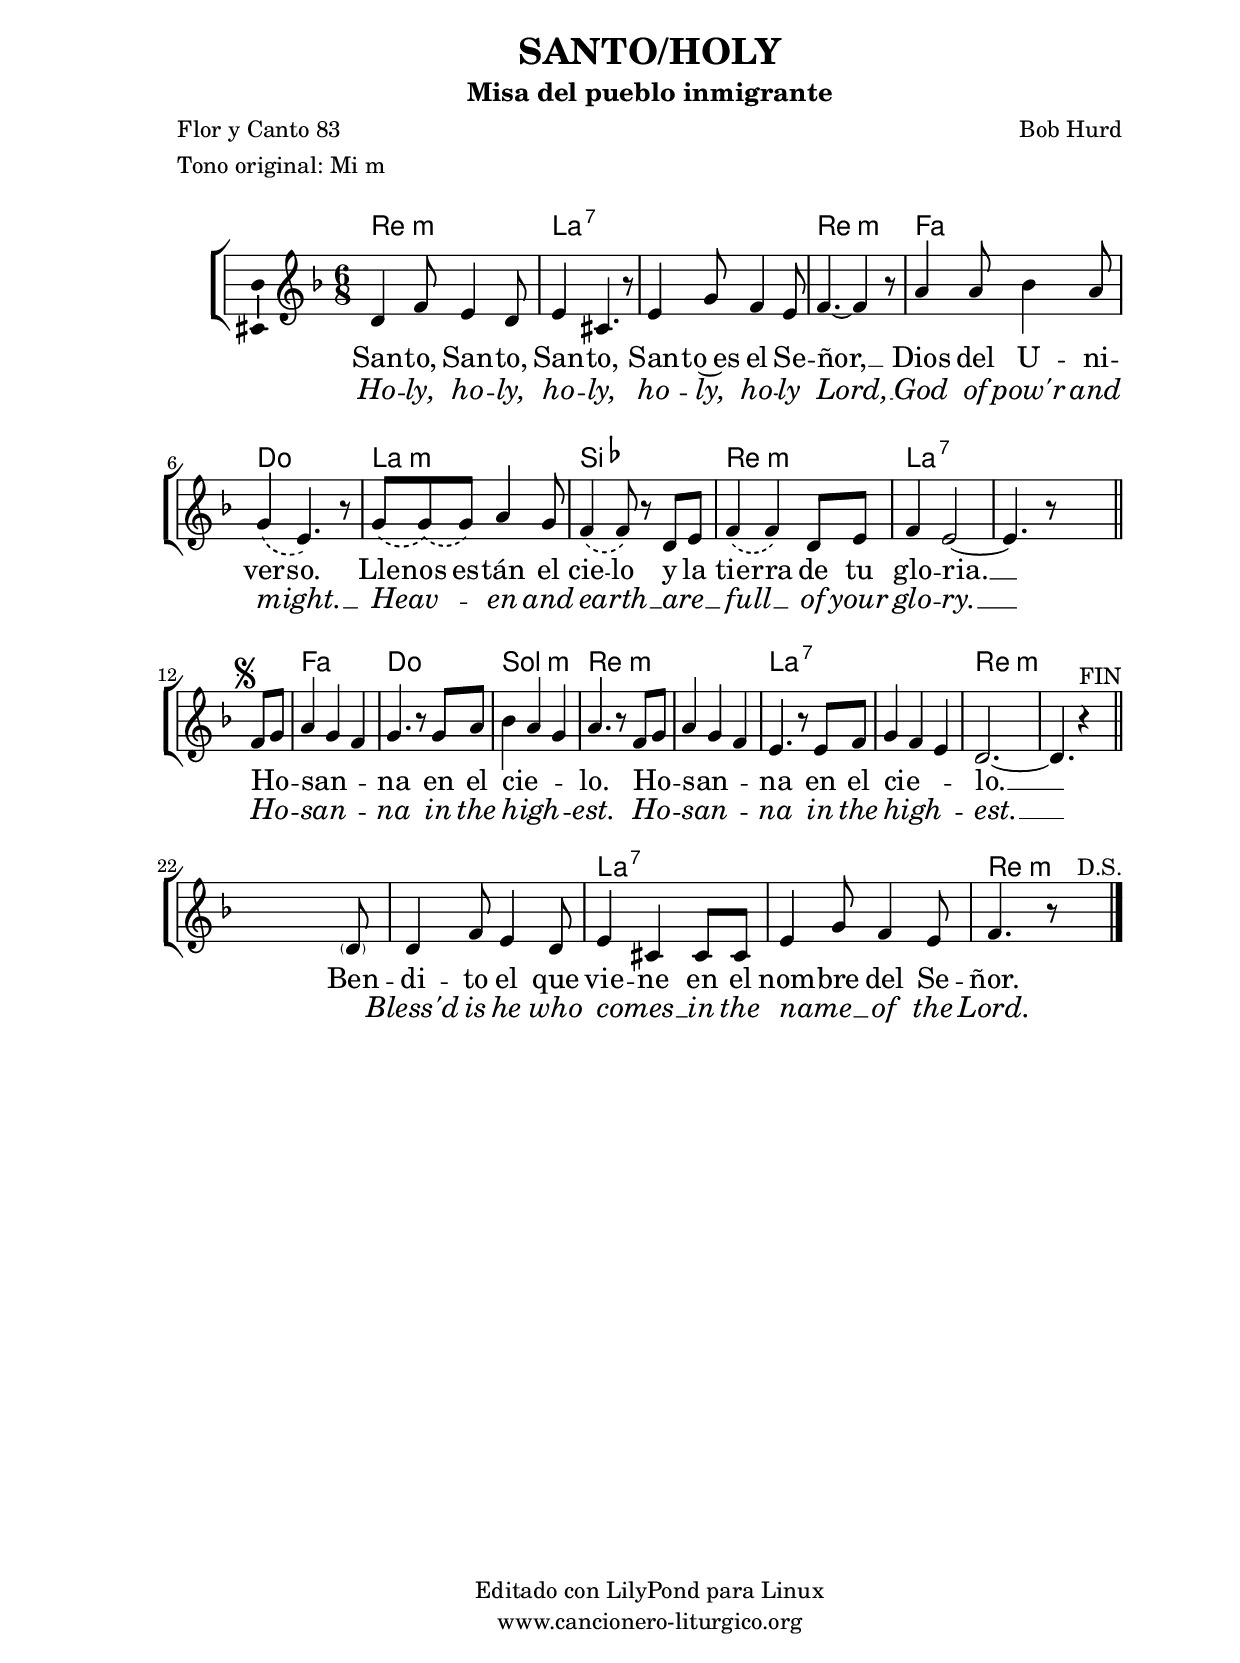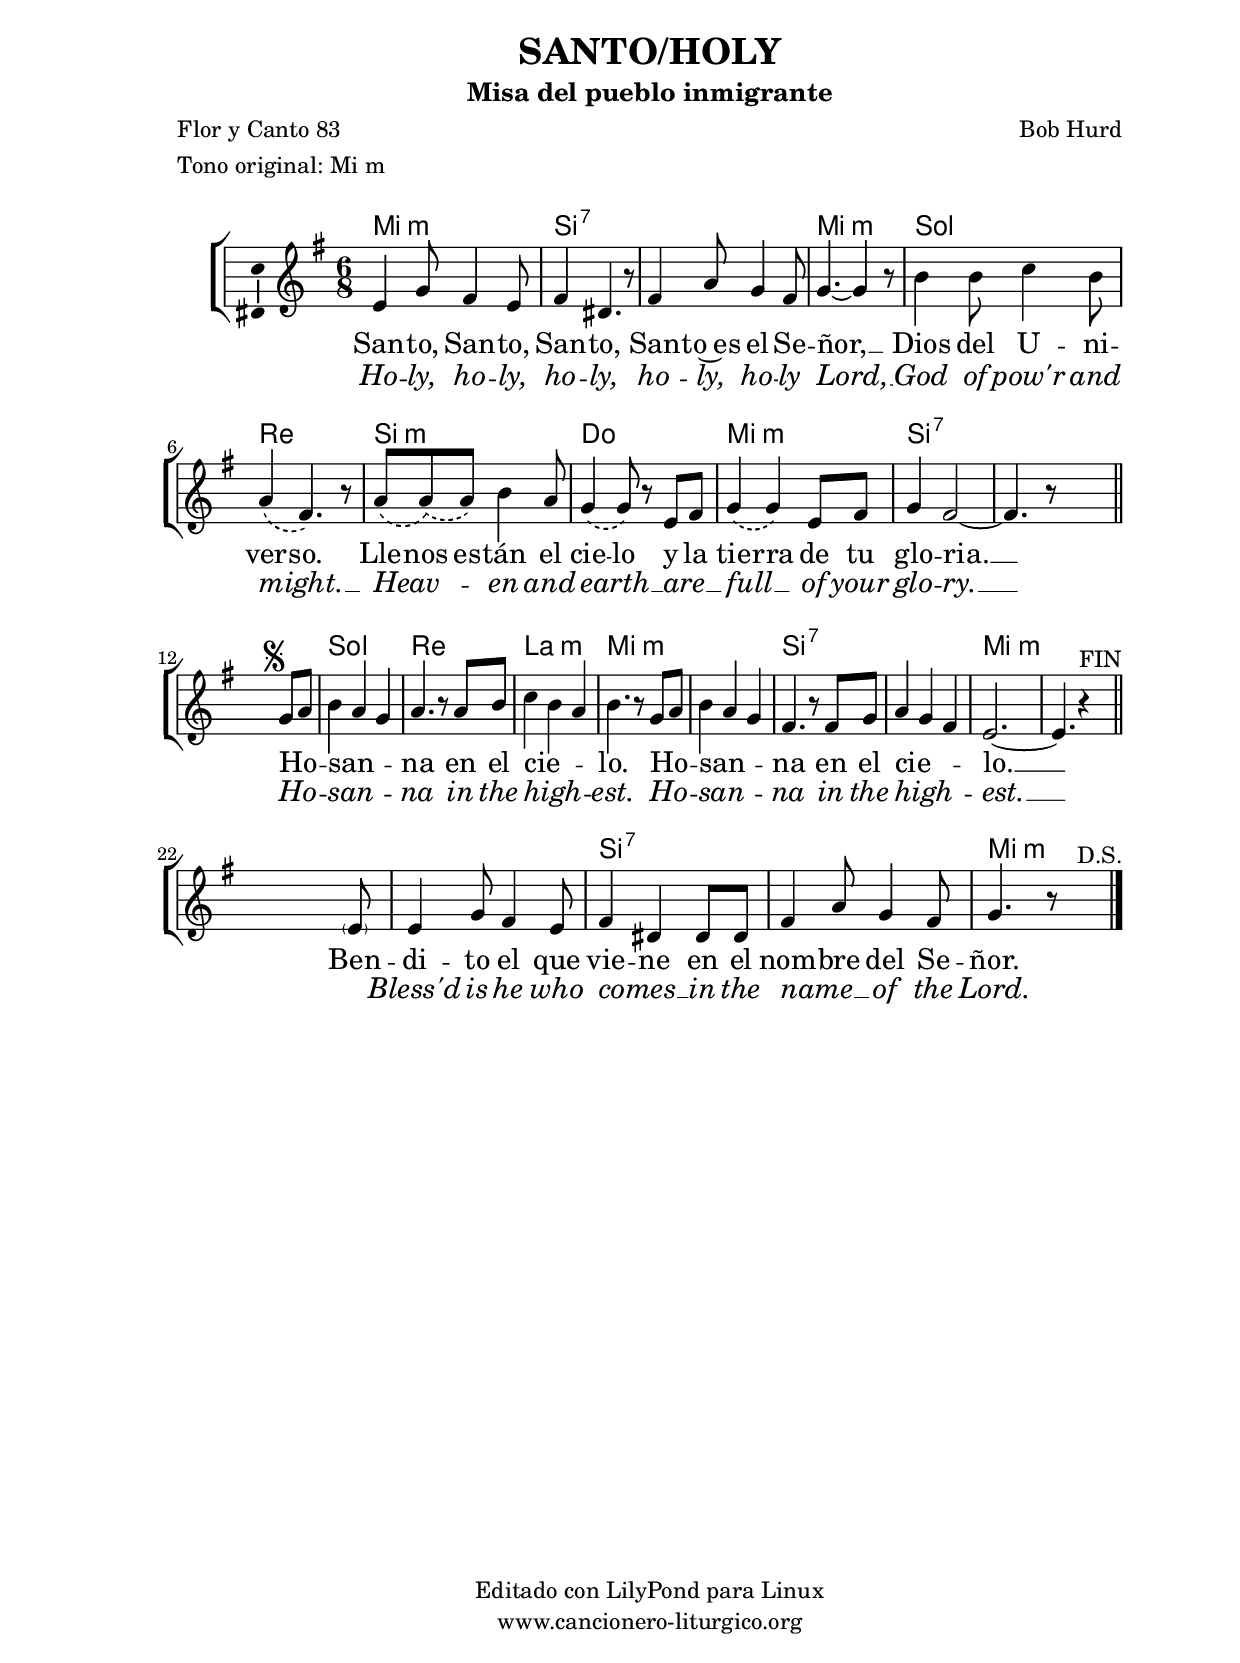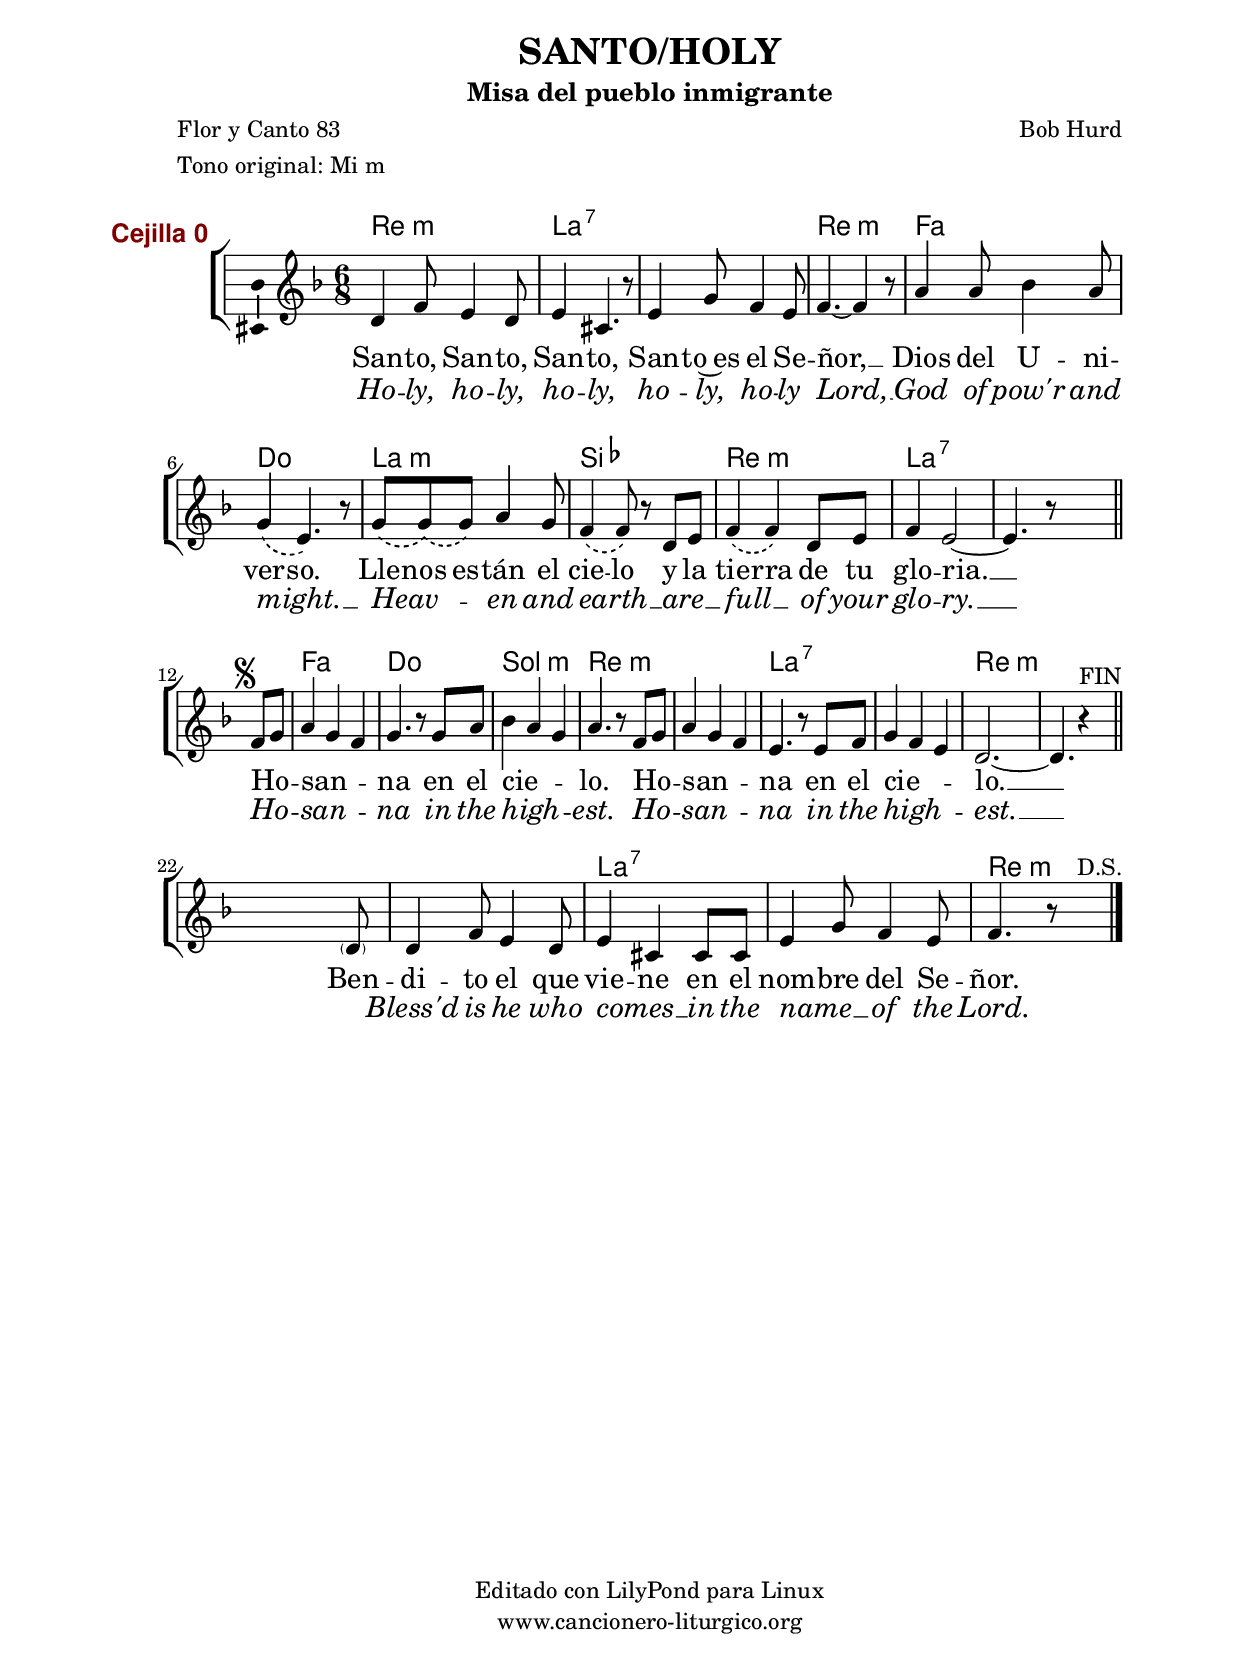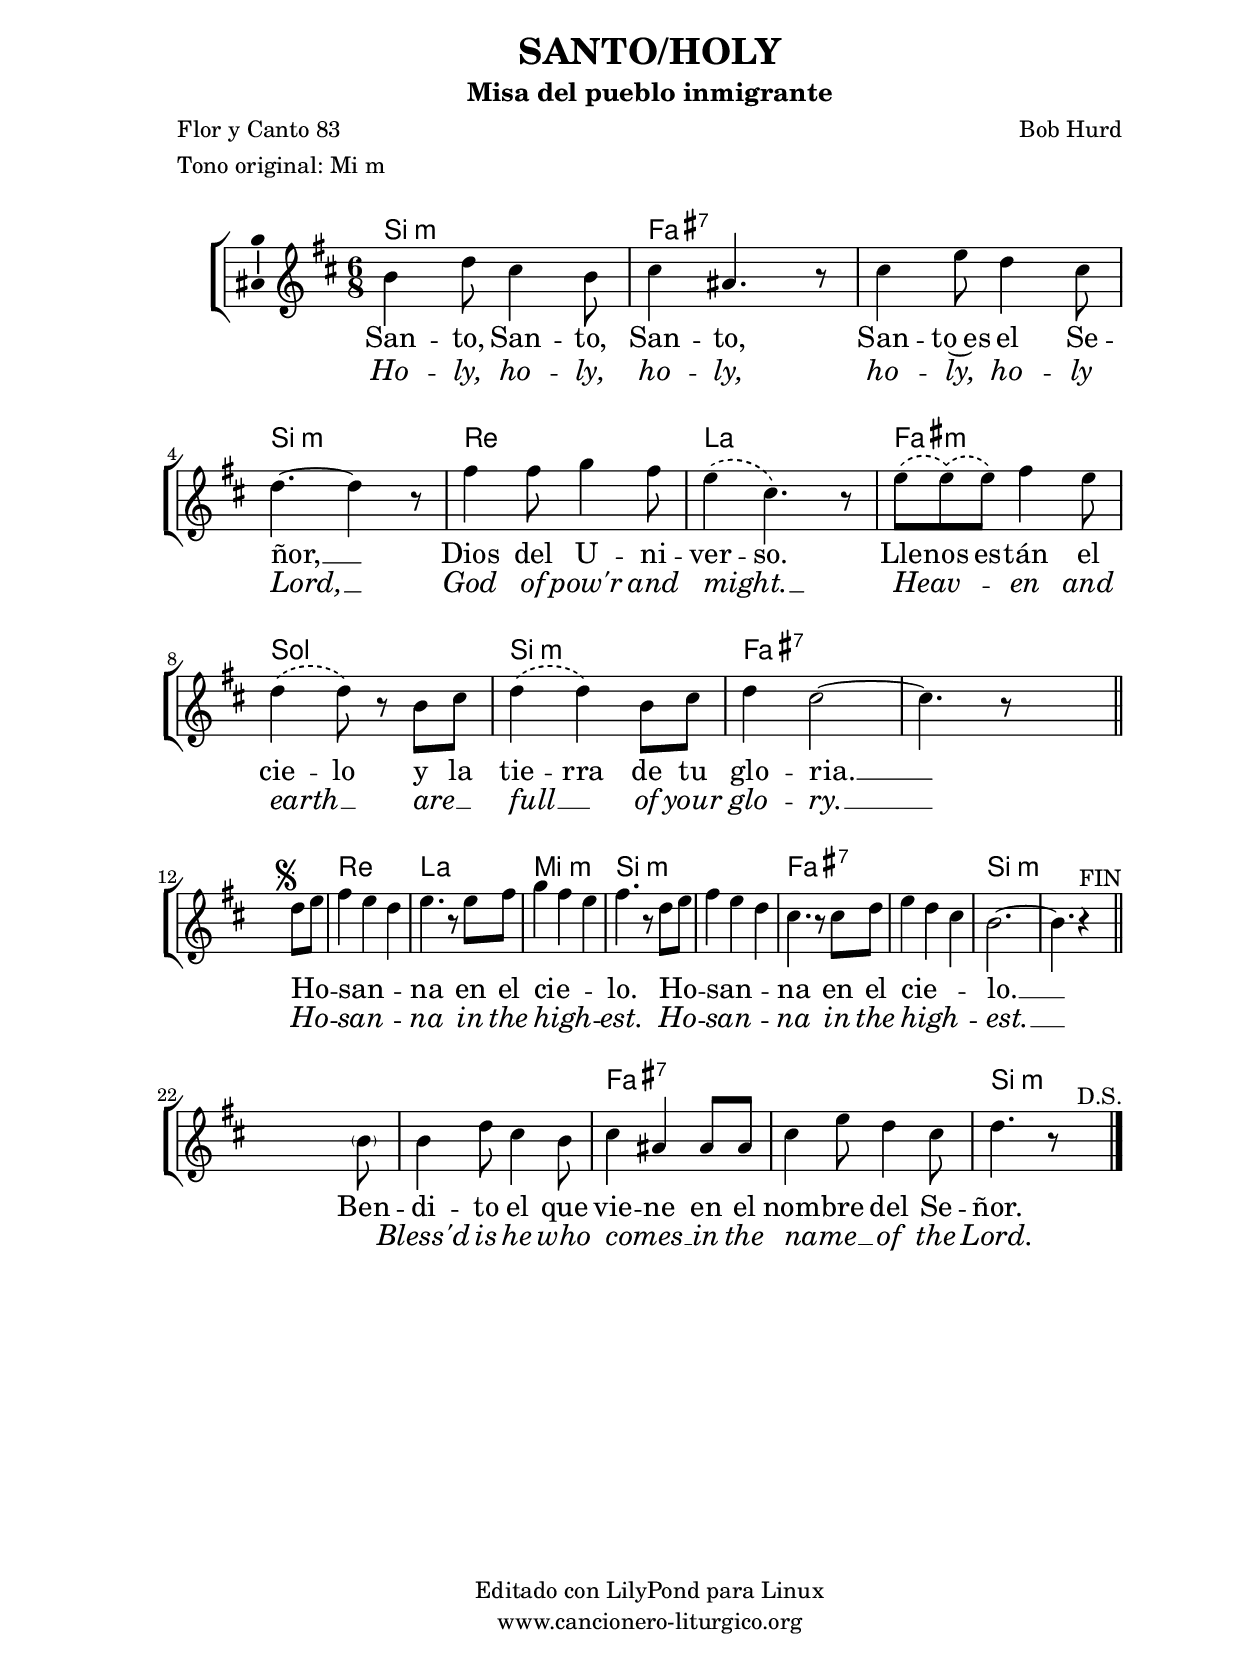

italicas=\override LyricText #'font-shape = #'italic

%versión de lilypond para la que se ha escrito esta partitura:
\version "2.16.0"

	%Tamaño papel
	#(set-default-paper-size "a4")
	%Tamaño partitura
	#(set-global-staff-size 20)
	%No responde al pulsar sobre una nota
	#(ly:set-option 'point-and-click #f)

%parámetros del encabezamiento:
\header {
	title = "SANTO/HOLY"
	subtitle = "Misa del pueblo inmigrante"
	composer = "Bob Hurd"
	poet = "Flor y Canto 83"
	meter = "Tono original: Mi m"
	arranger = ""
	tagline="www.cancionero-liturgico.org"
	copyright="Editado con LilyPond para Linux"
	tiempo = ""
	usos = "Sanctus"
	letra = ""
	}

%parámetros asociados al papel:
\paper  {
	oddHeaderMarkup = \markup {\fill-line { \on-the-fly #not-first-page \fromproperty #'header:title \on-the-fly #not-first-page \fromproperty #'header:composer }}
	evenHeaderMarkup = \markup {\fill-line { \fromproperty #'header:composer \fromproperty #'header:title }}
	#(set-paper-size "a4")
	print-page-number = ##f
	first-page-number = 1
	print-first-page-number = ##f
%	head-separation = 3.0 \cm
	top-margin = 2.0 \cm
	bottom-margin = 0.5\cm
%%%	bottom-margin = -2.0\cm
	left-margin = 3.0 \cm
	line-width = 16.0 \cm 
	indent = 8\mm
	interscoreline = 2.\mm
	between-system-space = 15\mm
%	para que las partituras no llenen la hoja:
	ragged-bottom = ##t
%	idem para la última hoja:
	ragged-last-bottom = ##f
%	para que las partituras llenen el ancho del papel:
	ragged-last = ##f
	after-title-space = 2.5 \cm
%page-count=1
%system-count=5

	%Flexible Vertical Spacing
%	markup-markup-spacing =
%	#'((basic-distance . 15) (minimum-distance . 15) (padding . 3))
	markup-system-spacing =
	#'((basic-distance . 15) (minimum-distance . 15) (padding . 3))
	system-system-spacing =
	#'((basic-distance . 15) (minimum-distance . 15) (padding . 3))
	score-system-spacing =
	#'((basic-distance . 15) (minimum-distance . 15) (padding . 5))
%	top-system-spacing = % header
%	#'((basic-distance . 8) (minimum-distance . 0) (padding . 0))
%	top-markup-spacing =
%	#'((basic-distance . 20) (minimum-distance . 20) (padding . 0))
	last-bottom-spacing = % footer
	#'((basic-distance . 5) (minimum-distance . 5) (padding . 0))
%	score-markup-spacing =
%	#'((basic-distance . 16) (minimum-distance . 13) (padding . 0))

	}


%parámetros que afectan a toda la partitura:
global =  {
	%clave de sol (G):
	\clef G
	%armadura:
	\transpose e d
	\key e \minor
	\tempo 4.=68
	\set Score.tempoHideNote = ##t
	}


acordes = {
	\italianChords
	\chordmode {
	\transpose e d
{
e2.:m b:7 b:7 e:m g d b:m c e:m b:7 b:7
s2.
g d a:m e:m e:m b:7 b:7 e:m e:m
s2.
e2.:m b:7 b:7 e:m
	}
	}
}

melodia = {
	\transpose e d
	\relative c'{
	\time 6/8

\phrasingSlurDashed

e4 g8 fis4 e8
fis4 dis4. r8
fis4 a8 g4 fis8
g4.~g4 r8
b4 b8 c4 b8
a4 \(fis4.\) r8
a8 \(a\)\(a\) b4 a8
g4\(g8\) r8 e8 fis
g4 \(g\) e8 fis
g4 fis2~
fis4. r8 s4
\bar "||"
\break

%\mark \markup { \musicglyph #"scripts.segno" }
s4. s8^\segno g8 a
b4 a g
a4. r8 a8 b
c4 b a
b4. r8 g8 a
b4 a g
fis4. r8 fis8 g
a4 g fis
e2.~
e4. r4^"FIN" s8
\bar "||"
\break

s4. s4 \parenthesize e8
e4 g8 fis4 e8
fis4 dis dis8 dis
fis4 a8 g4 fis8
g4. r8 s4^"D.S."

	\bar "|."
	}
}


texto = \lyricmode {
San -- to, San -- to, San -- to,
San -- to~es el Se -- ñor, __
Dios del U -- ni -- ver -- so.
Lle -- nos es -- tán el cie -- lo y la tie -- rra
de tu glo -- ria. __
Ho -- _ san -- _ _ na en el cie -- _ _ lo.
Ho -- _ san -- _ _ na en el cie -- _ _ lo. __
Ben -- di -- to el que vie -- ne
en el nom -- bre del Se -- ñor.
	}

textodos = \lyricmode {
\italicas
Ho -- ly, ho -- ly, ho -- ly,
ho -- ly, ho -- ly Lord, __
God of pow'r and might. __ _
Heav -- _ _ en and earth __ _ are __ _ full __ _ of your glo -- ry. __
Ho -- _ san -- _ _ na in the high -- _ _ est.
Ho -- _ san -- _ _ na in the high -- _ _ est. __
"  " Bless'd is he who comes __ _
in the name __ _ of the Lord.
	}


acordesStaff = \context ChordNames = acordesStaff <<
	\set chordChanges = ##t
	\acordes
	>>


%%%%%%%%%%%%%%%%%%%%%%%%%%%%%%%%%%% CEJILLA %%%%%%%%%%%%%%%%%%%%%%%%%%%%%%%%%%%
acordescejilla = {
%%%	\override ChordNames.ChordName #'font-size = #-1
%%%	\override ChordNames.ChordName #'font-series = #'bold
	\transpose c c {
		\acordes
		}
	}

acordescejillaStaff = \context ChordNames = acordescejillaStaff <<
	\set Staff.instrumentName = \markup \with-color #darkred \larger \bold \sans "Cejilla 0"
	\set chordChanges = ##t
	\acordescejilla
	>>
%%%%%%%%%%%%%%%%%%%%%%%%%%%%%%%%%%% CEJILLA %%%%%%%%%%%%%%%%%%%%%%%%%%%%%%%%%%%


vozStaff = \context Voice = vozStaff
\with {\consists "Ambitus_engraver"}
<<
	\set Staff.midiInstrument = #"electric guitar (jazz)"
	\set Staff.midiMinimumVolume = #0.7
	\set Staff.midiMaximumVolume = #0.9
	\global
	\melodia
	>>

textoStaff = \context Lyrics = textoStaff <<
	\lyricsto vozStaff \texto
	>>

textodosStaff = \context Lyrics = textodosStaff <<
	\lyricsto vozStaff \textodos
	>>

\book {
	\score {
		\context ChoirStaff {
			\override StaffGroup.SystemStartBracket #'collapse-height = #1
			\override Score.SystemStartBar #'collapse-height = #1
			<<
			\acordesStaff
			\vozStaff
			\textoStaff
			\textodosStaff
			>>
			}
		\layout {
	    		\context {
				\Lyrics
				\override LyricText #'font-size = #2
				}
	   		 \context {
				\Score
				\override StaffSymbol #'staff-space = #(magstep +3)
				}
			}
		}
	\score {
		\unfoldRepeats
		\context ChoirStaff {
			<<
			\acordesStaff
			\vozStaff
			>>
			}
		\midi {
	  		\context {
	  			\Score
				tempoWholesPerMinute = #(ly:make-moment 70 4)
				}
			}
		}
	}


%Partitura para guitarra
#(define output-suffix "G")
\book {
	\score {
		\context ChoirStaff {
			\override StaffGroup.SystemStartBracket #'collapse-height = #1
			\override Score.SystemStartBar #'collapse-height = #1
			<<
			\acordescejillaStaff
			\vozStaff
			\textoStaff
			\textodosStaff
			>>
			}
		\layout {
%%%%%%%%%%%%%%%%%%%%%%%%%%%%%%%%%%% CEJILLA %%%%%%%%%%%%%%%%%%%%%%%%%%%%%%%%%%%
			\context {
				\ChordNames \consists Instrument_name_engraver
				}
%%%%%%%%%%%%%%%%%%%%%%%%%%%%%%%%%%% CEJILLA %%%%%%%%%%%%%%%%%%%%%%%%%%%%%%%%%%%
	    		\context {
				\Lyrics
				\override LyricText #'font-size = #2
				}
	   		 \context {
				\Score
				\override StaffSymbol #'staff-space = #(magstep +3)
				}
			}
		}
	}


#(define output-suffix "C")
\book {
	\score {
		\context ChoirStaff {
			\override StaffGroup.SystemStartBracket #'collapse-height = #1
			\override Score.SystemStartBar #'collapse-height = #1
\transpose c d
			<<
			\acordesStaff
			\vozStaff
			\textoStaff
			\textodosStaff
			>>
			}
		\layout {
	    		\context {
				\Lyrics
				\override LyricText #'font-size = #2
				}
	   		 \context {
				\Score
				\override StaffSymbol #'staff-space = #(magstep +3)
				}
			}
		}
	}


#(define output-suffix "S")
\book {
	\score {
		\context ChoirStaff {
			\override StaffGroup.SystemStartBracket #'collapse-height = #1
			\override Score.SystemStartBar #'collapse-height = #1
\transpose c a
			<<
			\acordesStaff
			\vozStaff
			\textoStaff
			\textodosStaff
			>>
			}
		\layout {
	    		\context {
				\Lyrics
				\override LyricText #'font-size = #2
				}
	   		 \context {
				\Score
				\override StaffSymbol #'staff-space = #(magstep +3)
				}
			}
		}
	}


